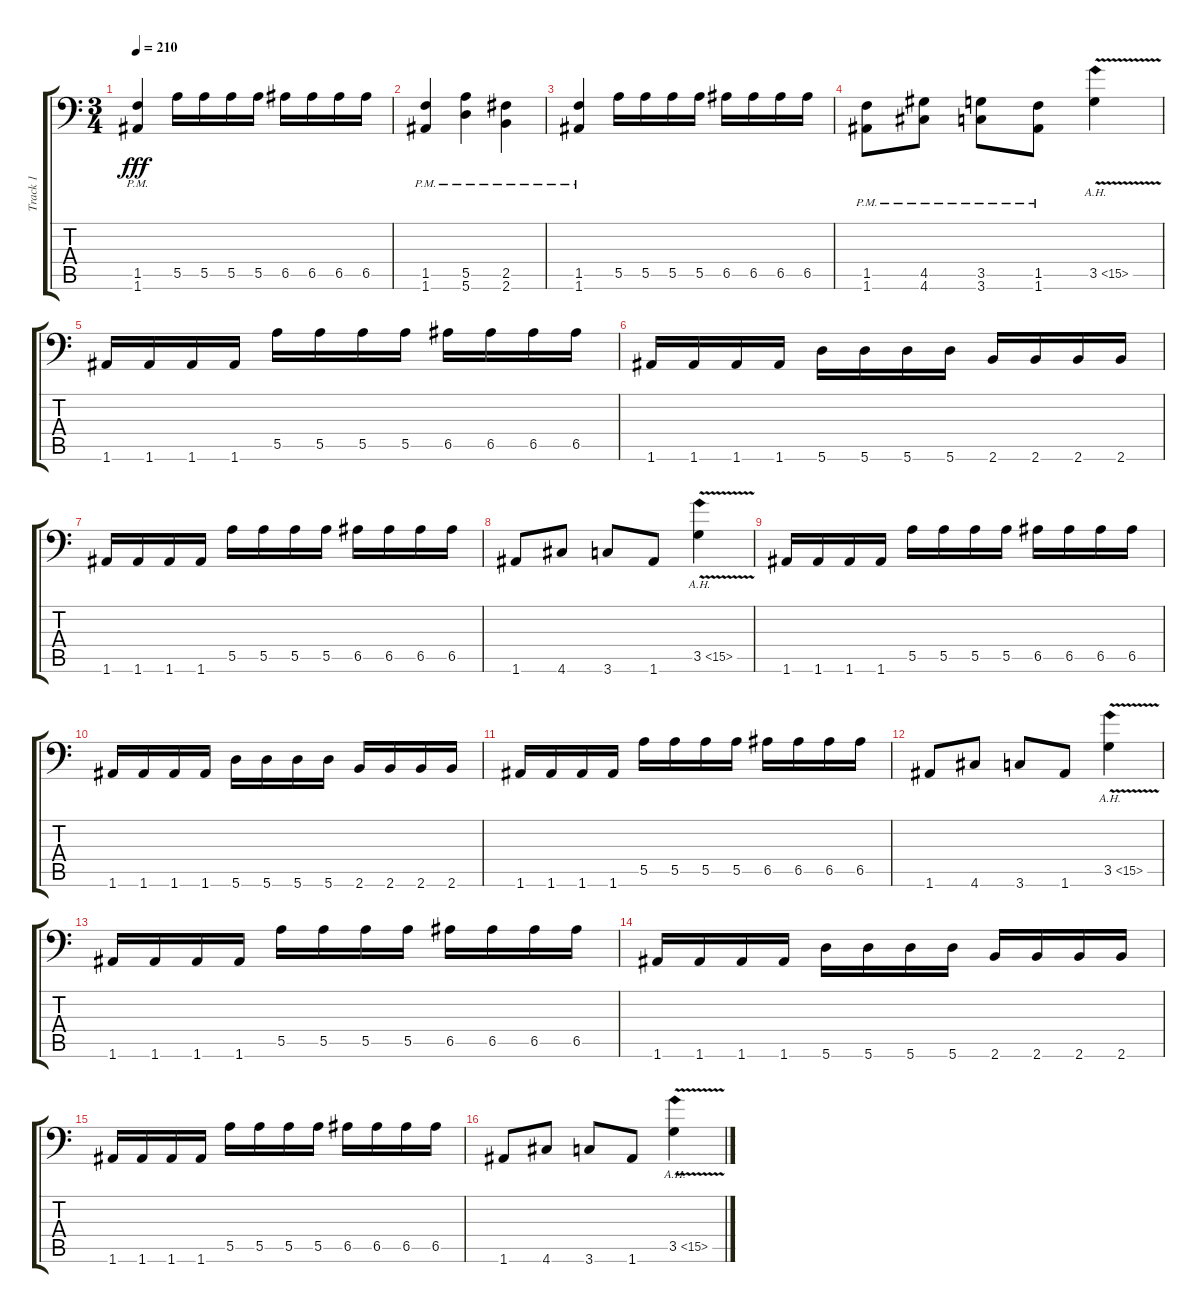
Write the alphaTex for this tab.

\track ("Track 1" "Track 1") {instrument distortionguitar}
\staff {score tabs}
\tuning (B3 Gb3 D3 A2 E2 A1) {hide}
\ts (3 4)
\tempo 210
\clef f4
\ks c
(1.5{pm} 1.6{pm}).4{dy fff} 5.5.16 5.5.16 5.5.16 5.5.16 6.5.16 6.5.16 6.5.16 6.5.16 |
(1.5{pm} 1.6{pm}).4 (5.5{pm} 5.6{pm}).4 (2.5{pm} 2.6{pm}).4 |
(1.5{pm} 1.6{pm}).4 5.5.16 5.5.16 5.5.16 5.5.16 6.5.16 6.5.16 6.5.16 6.5.16 |
(1.5{pm} 1.6{pm}).8 (4.5{pm} 4.6{pm}).8 (3.5{pm} 3.6{pm}).8 (1.5{pm} 1.6{pm}).8 3.5{ah 12 v}.4 |
1.6.16 1.6.16 1.6.16 1.6.16 5.5.16 5.5.16 5.5.16 5.5.16 6.5.16 6.5.16 6.5.16 6.5.16 |
1.6.16 1.6.16 1.6.16 1.6.16 5.6.16 5.6.16 5.6.16 5.6.16 2.6.16 2.6.16 2.6.16 2.6.16 |
1.6.16 1.6.16 1.6.16 1.6.16 5.5.16 5.5.16 5.5.16 5.5.16 6.5.16 6.5.16 6.5.16 6.5.16 |
1.6.8 4.6.8 3.6.8 1.6.8 3.5{ah 12 v}.4 |
1.6.16 1.6.16 1.6.16 1.6.16 5.5.16 5.5.16 5.5.16 5.5.16 6.5.16 6.5.16 6.5.16 6.5.16 |
1.6.16 1.6.16 1.6.16 1.6.16 5.6.16 5.6.16 5.6.16 5.6.16 2.6.16 2.6.16 2.6.16 2.6.16 |
1.6.16 1.6.16 1.6.16 1.6.16 5.5.16 5.5.16 5.5.16 5.5.16 6.5.16 6.5.16 6.5.16 6.5.16 |
1.6.8 4.6.8 3.6.8 1.6.8 3.5{ah 12 v}.4 |
1.6.16 1.6.16 1.6.16 1.6.16 5.5.16 5.5.16 5.5.16 5.5.16 6.5.16 6.5.16 6.5.16 6.5.16 |
1.6.16 1.6.16 1.6.16 1.6.16 5.6.16 5.6.16 5.6.16 5.6.16 2.6.16 2.6.16 2.6.16 2.6.16 |
1.6.16 1.6.16 1.6.16 1.6.16 5.5.16 5.5.16 5.5.16 5.5.16 6.5.16 6.5.16 6.5.16 6.5.16 |
1.6.8 4.6.8 3.6.8 1.6.8 3.5{ah 12 v}.4
